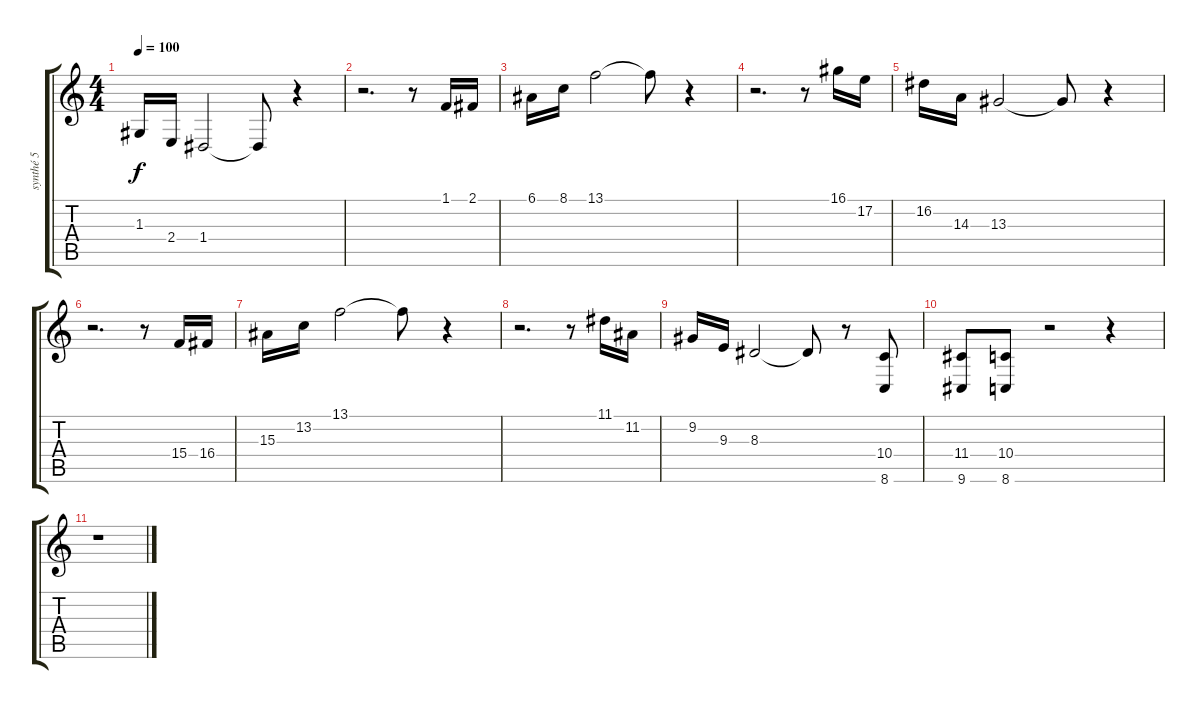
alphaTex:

\track ("synthé 5" "synthé 5") {instrument fx4atmosphere}
\staff {score tabs}
\tuning (E4 B3 G3 D3 A2 E2) {hide}
\ts (4 4)
\tempo 100
\clef g2
\ks c
1.3.16{dy f} 2.4.16 1.4.2 1.4{t}.8 r.4 |
r.2{d} r.8 1.1.16 2.1.16 |
6.1.16 8.1.16 13.1.2 13.1{t}.8 r.4 |
r.2{d} r.8 16.1.16 17.2.16 |
16.2.16 14.3.16 13.3.2 13.3{t}.8 r.4 |
r.2{d} r.8 15.4.16 16.4.16 |
15.3.16 13.2.16 13.1.2 13.1{t}.8 r.4 |
r.2{d} r.8 11.1.16 11.2.16 |
9.2.16 9.3.16 8.3.2 8.3{t}.8 r.8 (10.4 8.6).8 |
(11.4 9.6).8 (10.4 8.6).8 r.2 r.4 |
r.1
